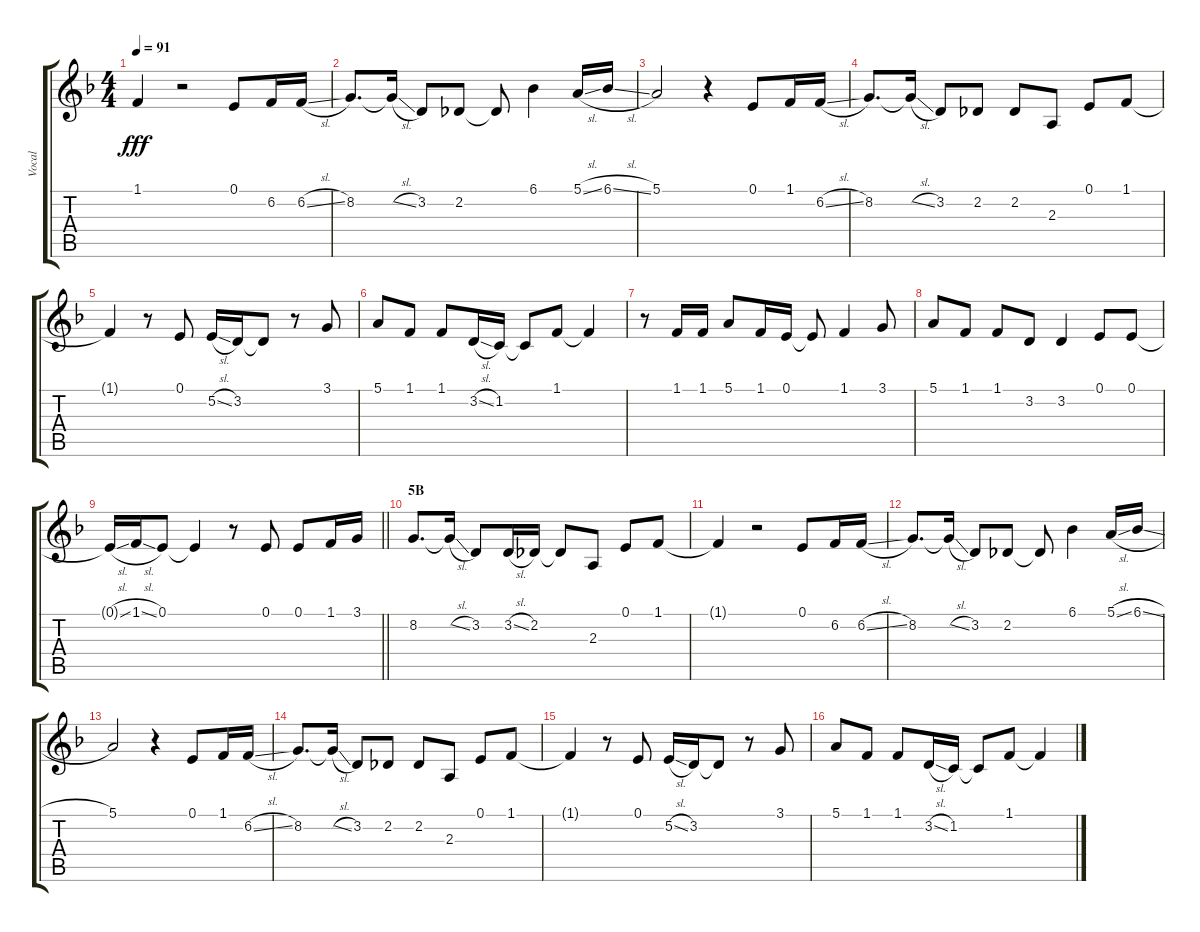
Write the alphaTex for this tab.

\track ("Vocal" "Vocal") {instrument voiceoohs}
\staff {score tabs}
\tuning (E4 B3 G3 D3 A2 E2) {hide}
\ts (4 4)
\tempo 91
\clef g2
\ks f
1.1{t}.4{dy fff} r.2 0.1.8 6.2.16 6.2{sl}.16 |
8.2.8{d} 8.2{sl t}.16 3.2.8 2.2.8 2.2{t}.8 6.1.4 5.1{sl}.16 6.1{sl}.16 |
5.1.2 r.4 0.1.8 1.1.16 6.2{sl}.16 |
8.2.8{d} 8.2{sl t}.16 3.2.8 2.2.8 2.2.8 2.3.8 0.1.8 1.1.8 |
1.1{t}.4 r.8 0.1.8 5.2{sl}.16 3.2.16 3.2{t}.8 r.8 3.1.8 |
5.1.8 1.1.8 1.1.8 3.2{sl}.16 1.2.16 1.2{t}.8 1.1.8 1.1{t}.4 |
r.8 1.1.16 1.1.16 5.1.8 1.1.16 0.1.16 0.1{t}.8 1.1.4 3.1.8 |
5.1.8 1.1.8 1.1.8 3.2.8 3.2.4 0.1.8 0.1.8 |
\barLineRight lightlight
0.1{sl t}.16 1.1{sl}.16 0.1.8 0.1{t}.4 r.8 0.1.8 0.1.8 1.1.16 3.1.16 |
\section ("" "5B")
8.2.8{d} 8.2{sl t}.16 3.2.8 3.2{sl}.16 2.2.16 2.2{t}.8 2.3.8 0.1.8 1.1.8 |
1.1{t}.4 r.2 0.1.8 6.2.16 6.2{sl}.16 |
8.2.8{d} 8.2{sl t}.16 3.2.8 2.2.8 2.2{t}.8 6.1.4 5.1{sl}.16 6.1{sl}.16 |
5.1.2 r.4 0.1.8 1.1.16 6.2{sl}.16 |
8.2.8{d} 8.2{sl t}.16 3.2.8 2.2.8 2.2.8 2.3.8 0.1.8 1.1.8 |
1.1{t}.4 r.8 0.1.8 5.2{sl}.16 3.2.16 3.2{t}.8 r.8 3.1.8 |
5.1.8 1.1.8 1.1.8 3.2{sl}.16 1.2.16 1.2{t}.8 1.1.8 1.1{t}.4
